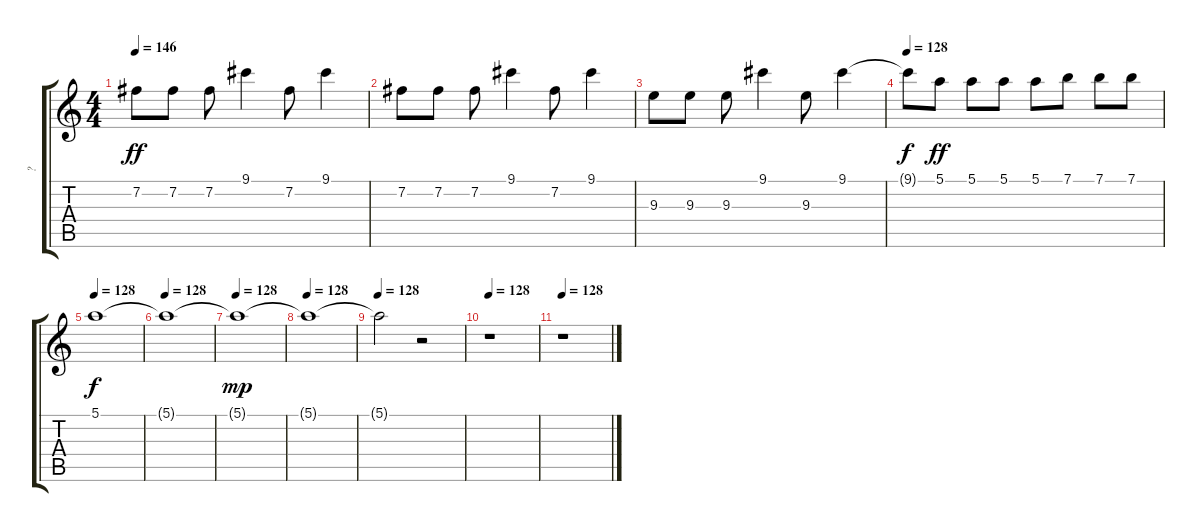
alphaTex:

\track ("?" "?") {instrument distortionguitar}
\staff {score tabs}
\tuning (E4 B3 G3 D3 A2 E2) {hide}
\ts (4 4)
\tempo 146
\clef g2
\ks c
7.2.8{dy ff} 7.2.8 7.2.8 9.1.4 7.2.8 9.1.4 |
7.2.8 7.2.8 7.2.8 9.1.4 7.2.8 9.1.4 |
9.3.8 9.3.8 9.3.8 9.1.4 9.3.8 9.1.4 |
\tempo 128
9.1{t}.8{dy f} 5.1.8{dy ff} 5.1.8 5.1.8 5.1.8 7.1.8 7.1.8 7.1.8 |
\tempo 128
5.1.1{dy f} |
\tempo 128
5.1{t}.1 |
\tempo 128
5.1{t}.1{dy mp} |
\tempo 128
5.1{t}.1 |
\tempo 128
5.1{t}.2 r.2 |
\tempo 128
r.1 |
\tempo 128
r.1
